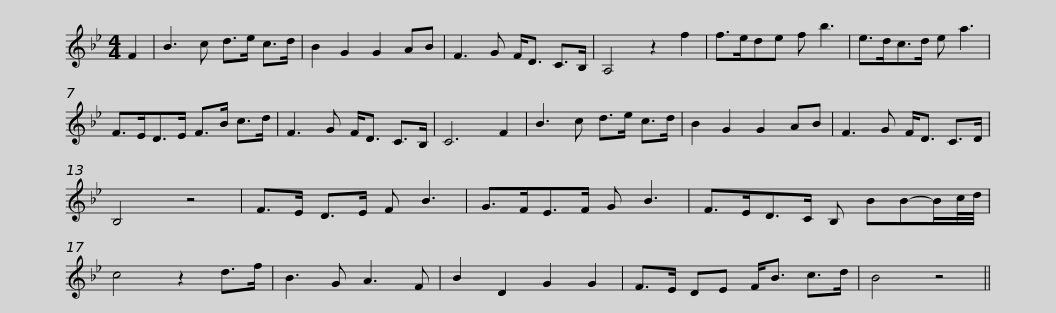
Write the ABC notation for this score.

X:1
L:1/8
M:4/4
I:linebreak $
K:Bb
V:1 treble
V:1
 F2 | B3 c d>e c>d | B2 G2 G2 AB | F3 G F<D C>B, | A,4 z2 f2 | %5
 f>ede f b3 | e>dc>d e a3 |$ F>ED>E F>B c>d | F3 G F<D C>B, | C6 F2 | %10
 B3 c d>e c>d | B2 G2 G2 AB | F3 G F<D C>D | B,4 z4 |$ F>E D>E F B3 | %15
 G>FE>F G B3 | F>ED>C B, BB-B/c/4d/4 | c4 z2 d>f | B3 G A3 F | B2 D2 G2 G2 |$ %20
 F>E DE F<B c>d | B4 z4 || %22
